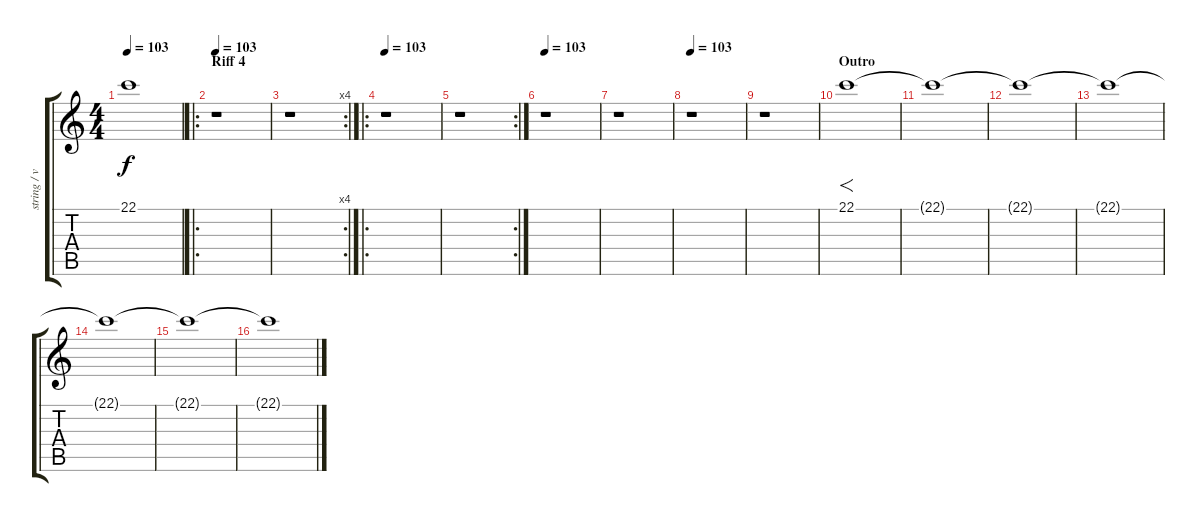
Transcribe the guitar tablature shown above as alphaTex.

\track ("string / violin" "string / v") {instrument stringensemble1}
\staff {score tabs}
\tuning (D4 A3 F3 C3 G2 C2) {hide}
\ts (4 4)
\tempo 103
\clef g2
\ks c
22.1{t}.1{dy f} |
\ro
\section ("" "Riff 4")
\tempo 103
r.1 |
\rc 4
r.1 |
\ro
\tempo 103
r.1 |
\rc 2
r.1 |
\tempo 103
r.1 |
r.1 |
\tempo 103
r.1 |
r.1 |
\section ("" "Outro")
22.1.1{f volume 2 balance 8 instrument stringensemble1} |
22.1{t}.1 |
22.1{t}.1 |
22.1{t}.1 |
22.1{t}.1 |
22.1{t}.1 |
22.1{t}.1
